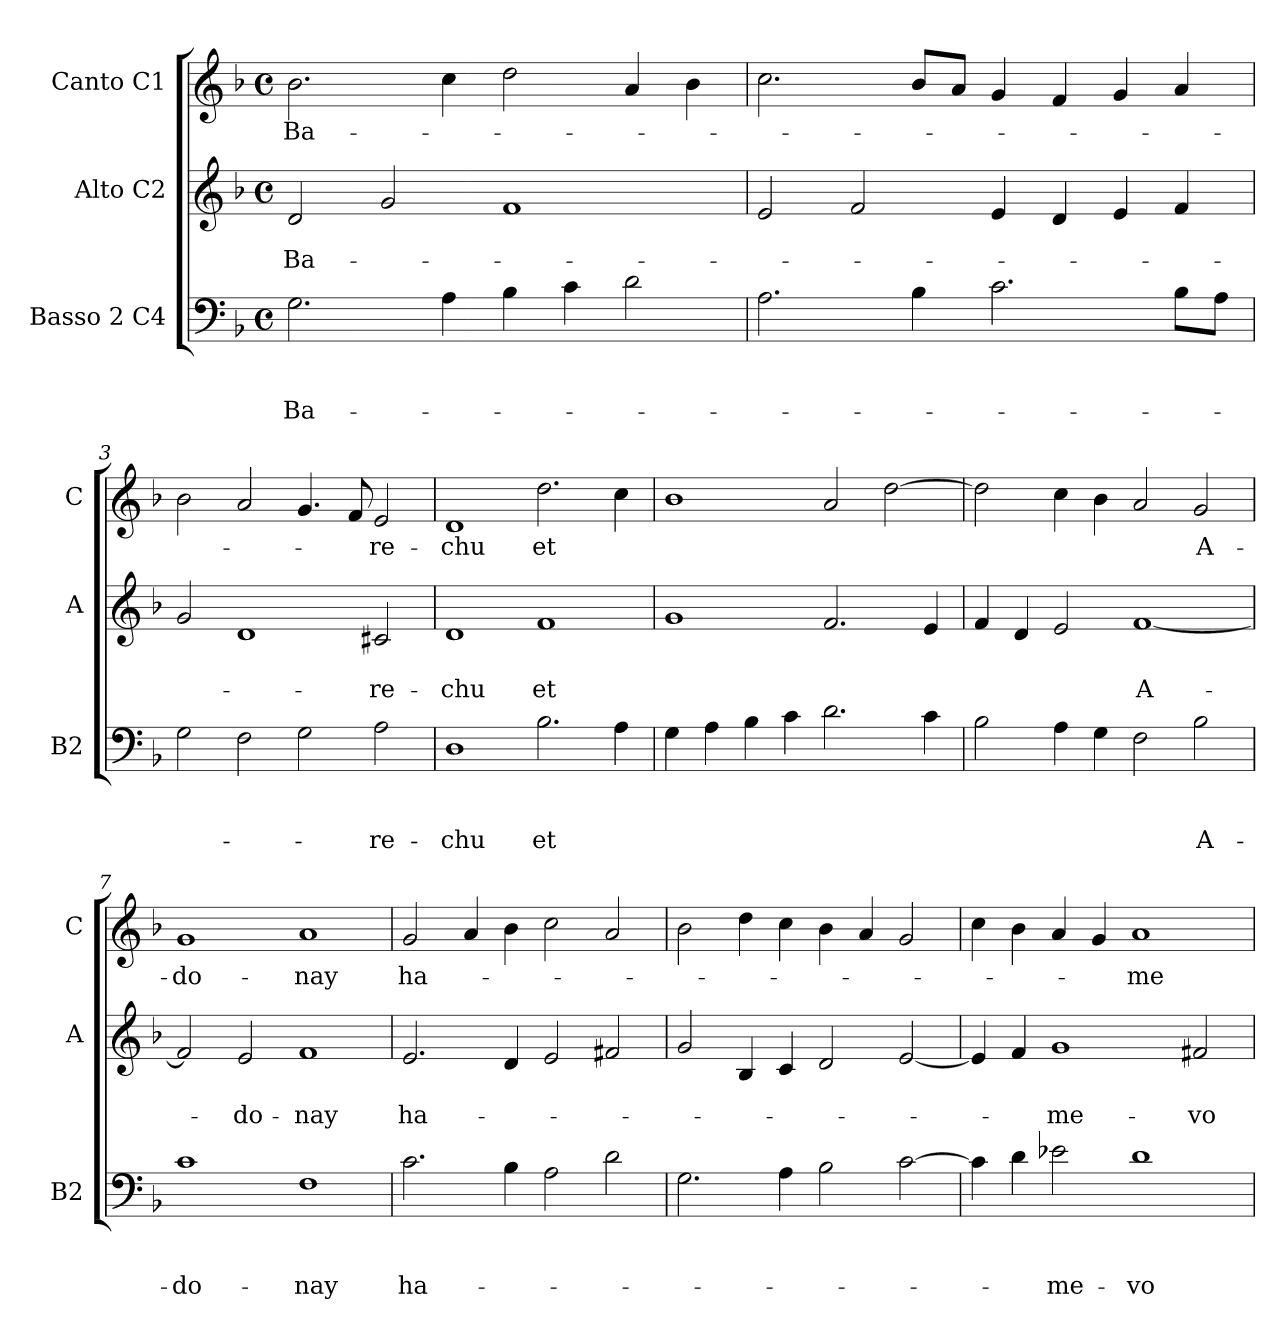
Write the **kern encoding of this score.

**kern	**text	**text	**text	**kern	**text	**text	**kern	**text
*part3	*part3	*part3	*part3	*part2	*part2	*part2	*part1	*part1
*staff3	*staff3	*staff3	*staff3	*staff2	*staff2	*staff2	*staff1	*staff1
*I"Basso 2 C4	*	*	*	*I"Alto C2	*	*	*I"Canto C1	*
*I'B2	*	*	*	*I'A	*	*	*I'C	*
*clefF4	*	*	*	*clefG2	*	*	*clefG2	*
*k[b-]	*	*	*	*k[b-]	*	*	*k[b-]	*
*F:	*	*	*	*F:	*	*	*F:	*
*M4/4	*	*	*	*M4/4	*	*	*M4/4	*
*met(c)	*	*	*	*met(c)	*	*	*met(c)	*
=1	=1	=1	=1	=1	=1	=1	=1	=1
!	!	!	!LO:LY:b	!	!	!LO:LY:b	!	!LO:LY:b
2.G\	.	.	Ba-	2d/	.	Ba-	2.b-\	Ba-
.	.	.	.	2g/	.	.	.	.
4A\	.	.	.	.	.	.	4cc\	.
4B-\	.	.	.	1f	.	.	2dd\	.
4c\	.	.	.	.	.	.	.	.
2d\	.	.	.	.	.	.	4a/	.
.	.	.	.	.	.	.	4b-\	.
=2	=2	=2	=2	=2	=2	=2	=2	=2
2.A\	.	.	.	2e/	.	.	2.cc\	.
.	.	.	.	2f/	.	.	.	.
4B-\	.	.	.	.	.	.	8b-/L	.
.	.	.	.	.	.	.	8a/J	.
2.c\	.	.	.	4e/	.	.	4g/	.
.	.	.	.	4d/	.	.	4f/	.
.	.	.	.	4e/	.	.	4g/	.
8B-\L	.	.	.	4f/	.	.	4a/	.
8A\J	.	.	.	.	.	.	.	.
=3	=3	=3	=3	=3	=3	=3	=3	=3
2G\	.	.	.	2g/	.	.	2b-\	.
2F\	.	.	.	1d	.	.	2a/	.
2G\	.	.	.	.	.	.	4.g/	.
.	.	.	.	.	.	.	8f/	.
!	!	!	!LO:LY:b	!	!	!LO:LY:b	!	!LO:LY:b
2A\	.	.	-re-	2c#X/	.	-re-	2e/	-re-
=4	=4	=4	=4	=4	=4	=4	=4	=4
!	!	!	!LO:LY:b	!	!	!LO:LY:b	!	!LO:LY:b
1D	.	.	-chu	1d	.	-chu	1d	-chu
!	!	!	!LO:LY:b	!	!	!LO:LY:b	!	!LO:LY:b
2.B-\	.	.	et	1f	.	et	2.dd\	et
4A\	.	.	.	.	.	.	4cc\	.
=5	=5	=5	=5	=5	=5	=5	=5	=5
4G\	.	.	.	1g	.	.	1b-	.
4A\	.	.	.	.	.	.	.	.
4B-\	.	.	.	.	.	.	.	.
4c\	.	.	.	.	.	.	.	.
2.d\	.	.	.	2.f/	.	.	2a/	.
.	.	.	.	.	.	.	[2dd\	.
4c\	.	.	.	4e/	.	.	.	.
!!LO:LB:g=z
=6	=6	=6	=6	=6	=6	=6	=6	=6
2B-\	.	.	.	4f/	.	.	2dd\]	.
.	.	.	.	4d/	.	.	.	.
4A\	.	.	.	2e/	.	.	4cc\	.
4G\	.	.	.	.	.	.	4b-\	.
!	!	!	!	!	!	!LO:LY:b	!	!
2F\	.	.	.	[1f	.	A-	2a/	.
!	!	!	!LO:LY:b	!	!	!	!	!LO:LY:b
2B-\	.	.	A-	.	.	.	2g/	A-
=7	=7	=7	=7	=7	=7	=7	=7	=7
!	!	!	!LO:LY:b	!	!	!	!	!LO:LY:b
1c	.	.	-do-	2f/]	.	.	1g	-do-
!	!	!	!	!	!	!LO:LY:b	!	!
.	.	.	.	2e/	.	-do-	.	.
!	!	!	!LO:LY:b	!	!	!LO:LY:b	!	!LO:LY:b
1F	.	.	-nay	1f	.	-nay	1a	-nay
=8	=8	=8	=8	=8	=8	=8	=8	=8
!	!	!	!LO:LY:b	!	!	!LO:LY:b	!	!LO:LY:b
2.c\	.	.	ha-	2.e/	.	ha-	2g/	ha-
.	.	.	.	.	.	.	4a/	.
4B-\	.	.	.	4d/	.	.	4b-\	.
2A\	.	.	.	2e/	.	.	2cc\	.
2d\	.	.	.	2f#X/	.	.	2a/	.
=9	=9	=9	=9	=9	=9	=9	=9	=9
2.G\	.	.	.	2g/	.	.	2b-\	.
.	.	.	.	4B-/	.	.	4dd\	.
4A\	.	.	.	4c/	.	.	4cc\	.
2B-\	.	.	.	2d/	.	.	4b-\	.
.	.	.	.	.	.	.	4a/	.
[2c\	.	.	.	[2e/	.	.	2g/	.
=10	=10	=10	=10	=10	=10	=10	=10	=10
4c\]	.	.	.	4e/]	.	.	4cc\	.
4d\	.	.	.	4f/	.	.	4b-\	.
!	!	!	!LO:LY:b	!	!	!LO:LY:b	!	!
2e-X\	.	.	-me-	1g	.	-me-	4a/	.
.	.	.	.	.	.	.	4g/	.
!	!	!	!LO:LY:b	!	!	!	!	!LO:LY:b
1d	.	.	-vo-	.	.	.	1a	-me-
!	!	!	!	!	!	!LO:LY:b	!	!
.	.	.	.	2f#X/	.	-vo-	.	.
=	=	=	=	=	=	=	=	=
*-	*-	*-	*-	*-	*-	*-	*-	*-
